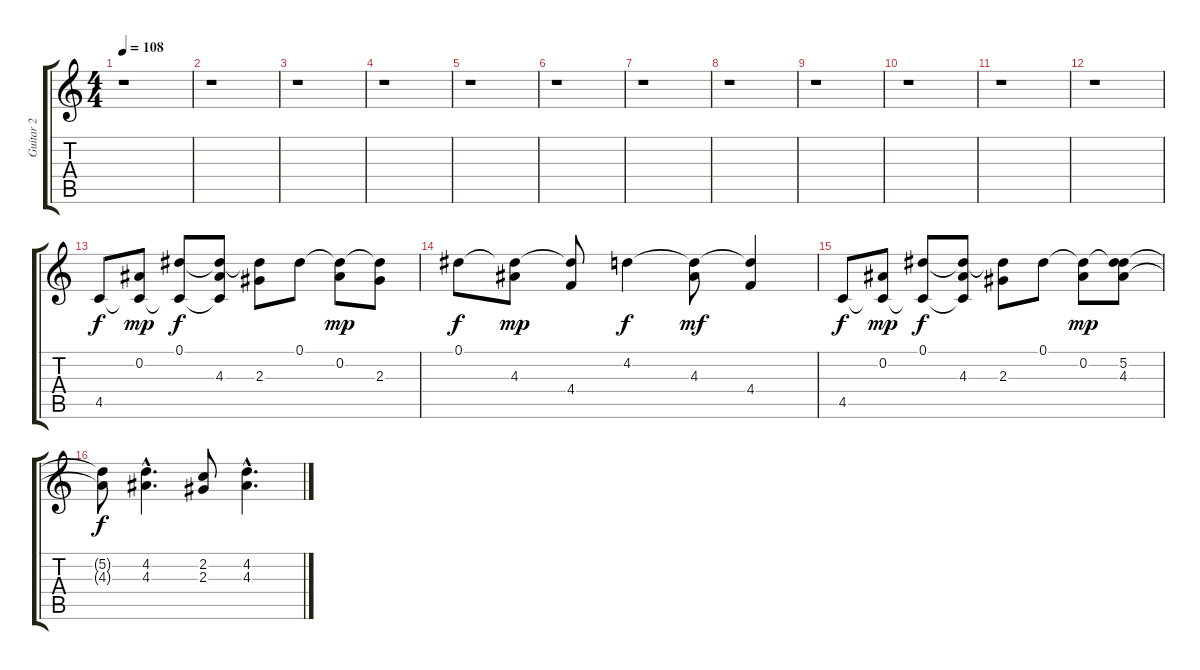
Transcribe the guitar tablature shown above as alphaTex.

\track ("Guitar 2" "Guitar 2") {instrument overdrivenguitar}
\staff {score tabs}
\tuning (Eb4 Bb3 Gb3 Db3 Ab2 Eb2) {hide}
\ts (4 4)
\tempo 108
\clef g2
\ks c
r.1{dy f instrument overdrivenguitar} |
r.1 |
r.1 |
r.1 |
r.1 |
r.1 |
r.1 |
r.1 |
r.1 |
r.1 |
r.1 |
r.1 |
4.5.8{volume 14 instrument electricguitarclean} (0.2 4.5{t}).8{dy mp} (0.1 4.5{t}).8{dy f} (0.1{t} 4.3 4.5{t}).8 (0.1{t} 2.3).8 0.1.8 (0.1{t} 0.2).8{dy mp} (0.1{t} 2.3).8 |
0.1.8{dy f} (0.1{t} 4.3).8{dy mp} (0.1{t} 4.4).8 4.2.4{dy f} (4.2{t} 4.3).8{dy mf} (4.2{t} 4.4).4 |
4.5.8{dy f} (0.2 4.5{t}).8{dy mp} (0.1 4.5{t}).8{dy f} (0.1{t} 4.3 4.5{t}).8 (0.1{t} 2.3).8 0.1.8 (0.1{t} 0.2).8{dy mp} (0.1{t} 5.2 4.3).8 |
(5.2{t} 4.3{t}).8{dy f} (4.2{hac} 4.3{hac}).4{d} (2.2 2.3).8 (4.2{hac} 4.3{hac}).4{d}
